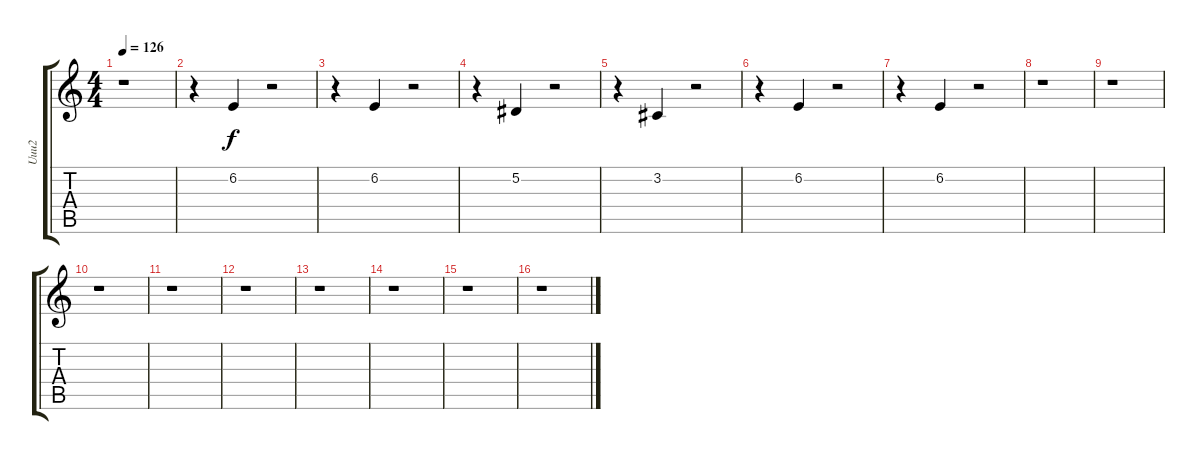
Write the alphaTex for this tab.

\track ("Uuu2" "Uuu2") {instrument voiceoohs}
\staff {score tabs}
\tuning (Eb4 Bb3 Gb3 Db3 Ab2 Eb2) {hide}
\ts (4 4)
\tempo 126
\clef g2
\ks c
r.1{dy f} |
r.4 6.2.4 r.2 |
r.4 6.2.4 r.2 |
r.4 5.2.4 r.2 |
r.4 3.2.4 r.2 |
r.4 6.2.4 r.2 |
r.4 6.2.4 r.2 |
r.1 |
r.1 |
r.1 |
r.1 |
r.1 |
r.1 |
r.1 |
r.1 |
r.1
